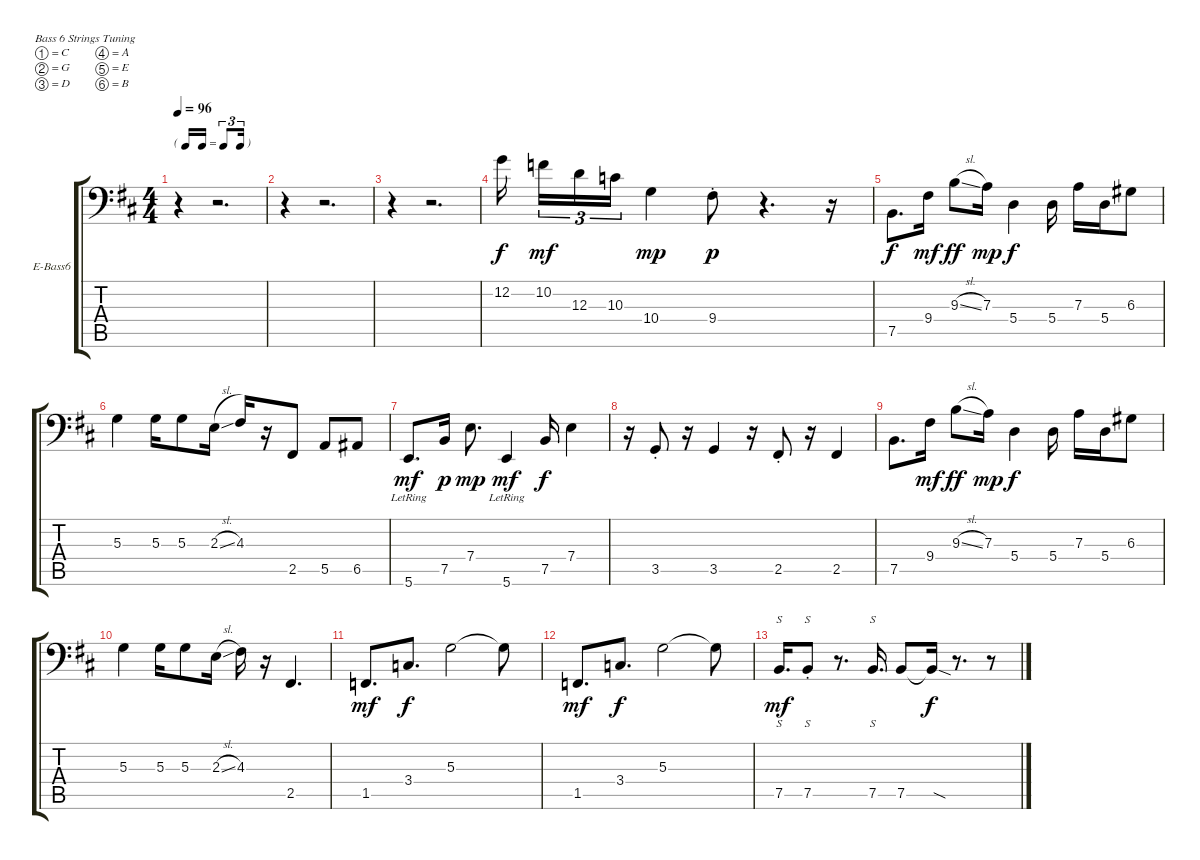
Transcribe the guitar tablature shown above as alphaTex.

\bracketExtendMode groupsimilarinstruments
\firstSystemTrackNameOrientation horizontal
\otherSystemsTrackNameOrientation horizontal
\track ("Seth Govan" "E-Bass6") {instrument electricbassfinger}
\staff {score tabs}
\tuning (C3 G2 D2 A1 E1 B0)
\ts (4 4)
\tf triplet16th
\tempo 96
\clef f4
\ks d
r.4{dy f} r.2{d} |
r.4 r.2{d} |
r.4 r.2{d} |
12.2.16 10.2.16{tu (3 2) dy mf} 12.3.16{tu (3 2)} 10.3.16{tu (3 2)} 10.4.4{dy mp} 9.4{st}.8{dy p} r.4{d} r.16 |
7.5.8{d dy f} 9.4.16{dy mf} 9.3{sl}.8{dy ff} 7.3.16{dy mp} 5.4.4{dy f} 5.4.16 7.3.16 5.4.16 6.3.8 |
5.3.4 5.3.16 5.3.8 2.3{sl}.16 4.3.16 r.16 2.5.8 5.5.8 6.5.8 |
5.6{lr}.8{d dy mf} 7.5.16{dy p} 7.4.8{d dy mp} 5.6{lr}.4{dy mf} 7.5.16{dy f} 7.4.4 |
r.16 3.5{st}.8 r.16 3.5.4 r.16 2.5{st}.8 r.16 2.5.4 |
7.5.8{d} 9.4.16{dy mf} 9.3{sl}.8{dy ff} 7.3.16{dy mp} 5.4.4{dy f} 5.4.16 7.3.16 5.4.16 6.3.8 |
5.3.4 5.3.16 5.3.8 2.3{sl}.16 4.3.16 r.16 2.5.4{d} |
1.5.8{d dy mf} 3.4.8{d dy f} 5.3.2 5.3{t}.8 |
1.5.8{d dy mf} 3.4.8{d dy f} 5.3.2 5.3{t}.8 |
7.5.16{s d dy mf} 7.5{st}.8{s} r.8{d} 7.5.16{s d} 7.5.8 7.5{sod t}.16{dy f} r.8{d} r.8
